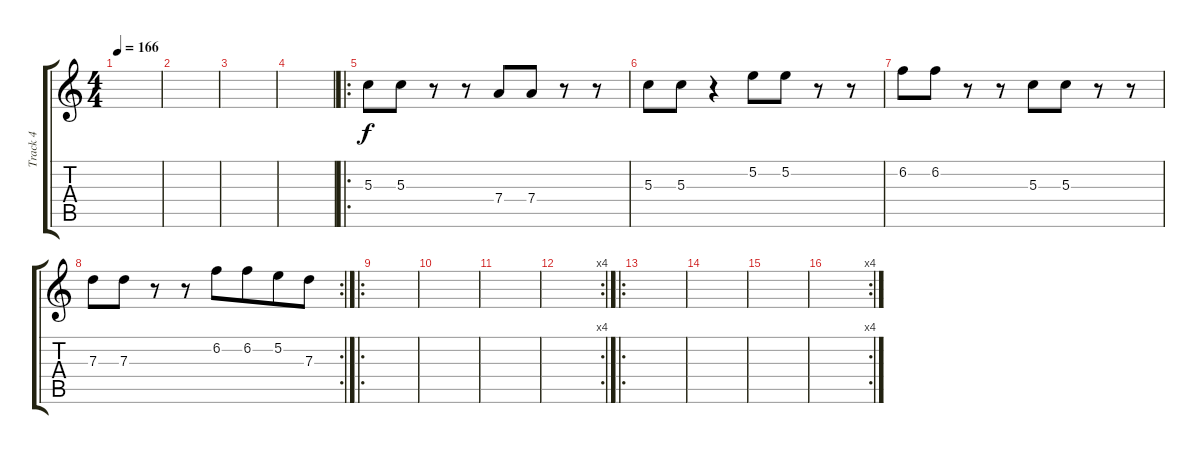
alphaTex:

\track ("Track 4" "Track 4") {instrument overdrivenguitar}
\staff {score tabs}
\tuning (E4 B3 G3 D3 A2 E2) {hide}
\ts (4 4)
\tempo 166
\clef g2
\ks c
|
|
|
|
\ro
5.3.8 5.3.8 r.8 r.8 7.4.8 7.4.8 r.8 r.8 |
5.3.8 5.3.8 r.4 5.2.8 5.2.8 r.8 r.8 |
6.2.8 6.2.8 r.8 r.8 5.3.8 5.3.8 r.8 r.8 |
\rc 2
7.3.8 7.3.8 r.8 r.8 6.2.8 6.2.8{beam merge} 5.2.8 7.3.8 |
\ro
|
|
|
\rc 4
|
\ro
|
|
|
\rc 4
